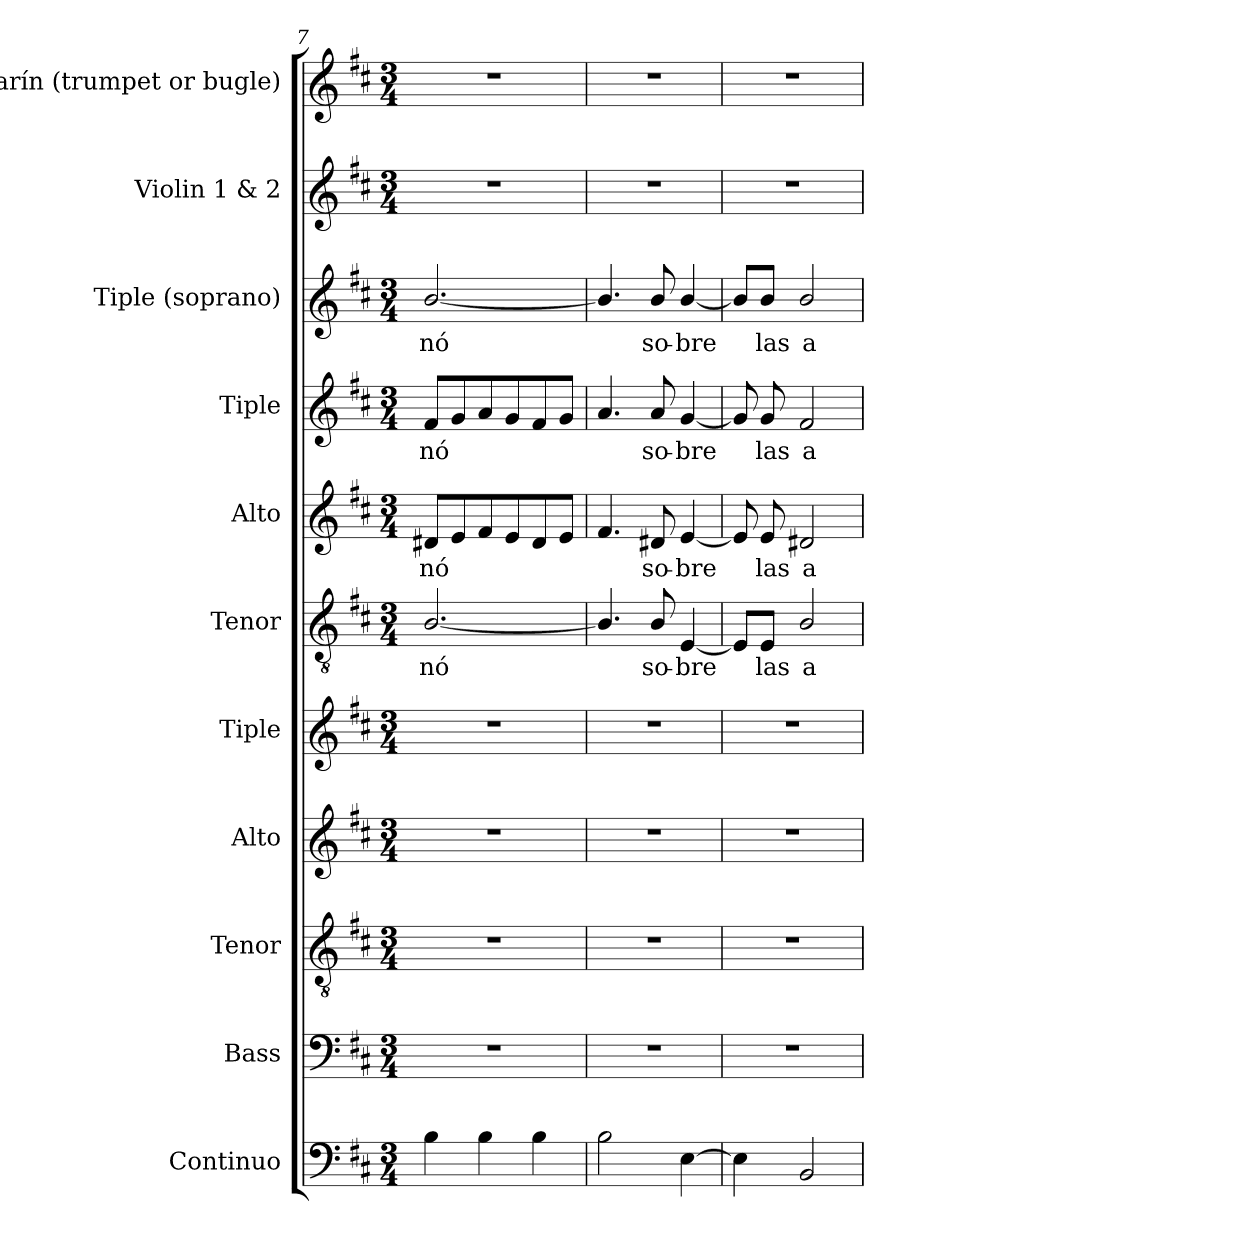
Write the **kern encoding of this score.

**kern	**kern	**kern	**kern	**kern	**kern	**text	**kern	**text	**kern	**text	**kern	**text	**kern	**kern
*part11	*part10	*part9	*part8	*part7	*part6	*part6	*part5	*part5	*part4	*part4	*part3	*part3	*part2	*part1
*staff11	*staff10	*staff9	*staff8	*staff7	*staff6	*staff6	*staff5	*staff5	*staff4	*staff4	*staff3	*staff3	*staff2	*staff1
*I"Continuo	*I"Bass	*I"Tenor	*I"Alto	*I"Tiple	*I"Tenor	*	*I"Alto	*	*I"Tiple	*	*I"Tiple (soprano)	*	*I"Violin 1  & 2	*I"Clarín (trumpet or bugle)
*I'Cont.	*I'B.	*I'T.	*I'A.	*	*I'T.	*	*I'A.	*	*	*	*I'S.	*	*	*I'Tr.
*clefF4	*clefF4	*clefGv2	*clefG2	*clefG2	*clefGv2	*	*clefG2	*	*clefG2	*	*clefG2	*	*clefG2	*clefG2
*	*	*ITrd7c12	*	*	*ITrd7c12	*	*	*	*	*	*	*	*	*
*k[f#c#]	*k[f#c#]	*k[f#c#]	*k[f#c#]	*k[f#c#]	*k[f#c#]	*	*k[f#c#]	*	*k[f#c#]	*	*k[f#c#]	*	*k[f#c#]	*k[f#c#]
*D:	*D:	*D:	*D:	*D:	*D:	*	*D:	*	*D:	*	*D:	*	*D:	*D:
*M3/4	*M3/4	*M3/4	*M3/4	*M3/4	*M3/4	*	*M3/4	*	*M3/4	*	*M3/4	*	*M3/4	*M3/4
=7	=7	=7	=7	=7	=7	=7	=7	=7	=7	=7	=7	=7	=7	=7
!	!LO:N:vis=1	!LO:N:vis=1	!LO:N:vis=1	!LO:N:vis=1	!	!	!	!	!	!	!	!	!	!
!	!	!	!	!	!	!LO:LY:b:color=#000000	!	!	!	!	!	!	!	!
!	!	!	!	!	!	!	!	!LO:LY:b:color=#000000	!	!	!	!	!	!
!	!	!	!	!	!	!	!	!	!	!LO:LY:b:color=#000000	!	!	!	!
!	!	!	!	!	!	!	!	!	!	!	!	!LO:LY:b:color=#000000	!LO:N:vis=1	!LO:N:vis=1
4Bi\	2.r	2.r	2.r	2.r	[2.BBi/	-nó	8d#Xi/L	-nó	8f#i/L	-nó	[2.bi/	-nó	2.r	2.r
.	.	.	.	.	.	.	8ei/	.	8gi/	.	.	.	.	.
4Bi\	.	.	.	.	.	.	8f#i/	.	8ai/	.	.	.	.	.
.	.	.	.	.	.	.	8ei/	.	8gi/	.	.	.	.	.
4Bi\	.	.	.	.	.	.	8d#i/	.	8f#i/	.	.	.	.	.
.	.	.	.	.	.	.	8ei/J	.	8gi/J	.	.	.	.	.
!!LO:LB:g=z
=8	=8	=8	=8	=8	=8	=8	=8	=8	=8	=8	=8	=8	=8	=8
!	!LO:N:vis=1	!LO:N:vis=1	!LO:N:vis=1	!LO:N:vis=1	!	!	!	!	!	!	!	!	!LO:N:vis=1	!LO:N:vis=1
2Bi\	2.r	2.r	2.r	2.r	4.BBi/]	.	4.f#i/	.	4.ai/	.	4.bi/]	.	2.r	2.r
!	!	!	!	!	!	!LO:LY:b:color=#000000	!	!	!	!	!	!	!	!
!	!	!	!	!	!	!	!	!LO:LY:b:color=#000000	!	!	!	!	!	!
!	!	!	!	!	!	!	!	!	!	!LO:LY:b:color=#000000	!	!	!	!
!	!	!	!	!	!	!	!	!	!	!	!	!LO:LY:b:color=#000000	!	!
.	.	.	.	.	8BBi/	so-	8d#Xi/	so-	8ai/	so-	8bi/	so-	.	.
!	!	!	!	!	!	!LO:LY:b:color=#000000	!	!	!	!	!	!	!	!
!	!	!	!	!	!	!	!	!LO:LY:b:color=#000000	!	!	!	!	!	!
!	!	!	!	!	!	!	!	!	!	!LO:LY:b:color=#000000	!	!	!	!
!	!	!	!	!	!	!	!	!	!	!	!	!LO:LY:b:color=#000000	!	!
[4Ei\	.	.	.	.	[4EEi/	-bre	[4ei/	-bre	[4gi/	-bre	[4bi/	-bre	.	.
=9	=9	=9	=9	=9	=9	=9	=9	=9	=9	=9	=9	=9	=9	=9
!	!LO:N:vis=1	!LO:N:vis=1	!LO:N:vis=1	!LO:N:vis=1	!	!	!	!	!	!	!	!	!LO:N:vis=1	!LO:N:vis=1
4Ei\]	2.r	2.r	2.r	2.r	8EEi/L]	.	8ei/]	.	8gi/]	.	8bi/L]	.	2.r	2.r
!	!	!	!	!	!	!LO:LY:b:color=#000000	!	!	!	!	!	!	!	!
!	!	!	!	!	!	!	!	!LO:LY:b:color=#000000	!	!	!	!	!	!
!	!	!	!	!	!	!	!	!	!	!LO:LY:b:color=#000000	!	!	!	!
!	!	!	!	!	!	!	!	!	!	!	!	!LO:LY:b:color=#000000	!	!
.	.	.	.	.	8EEi/J	las	8ei/	las	8gi/	las	8bi/J	las	.	.
!	!	!	!	!	!	!LO:LY:b:color=#000000	!	!	!	!	!	!	!	!
!	!	!	!	!	!	!	!	!LO:LY:b:color=#000000	!	!	!	!	!	!
!	!	!	!	!	!	!	!	!	!	!LO:LY:b:color=#000000	!	!	!	!
!	!	!	!	!	!	!	!	!	!	!	!	!LO:LY:b:color=#000000	!	!
2BBi/	.	.	.	.	2BBi/	a-	2d#Xi/	a-	2f#i/	a-	2bi/	a-	.	.
=	=	=	=	=	=	=	=	=	=	=	=	=	=	=
*-	*-	*-	*-	*-	*-	*-	*-	*-	*-	*-	*-	*-	*-	*-
